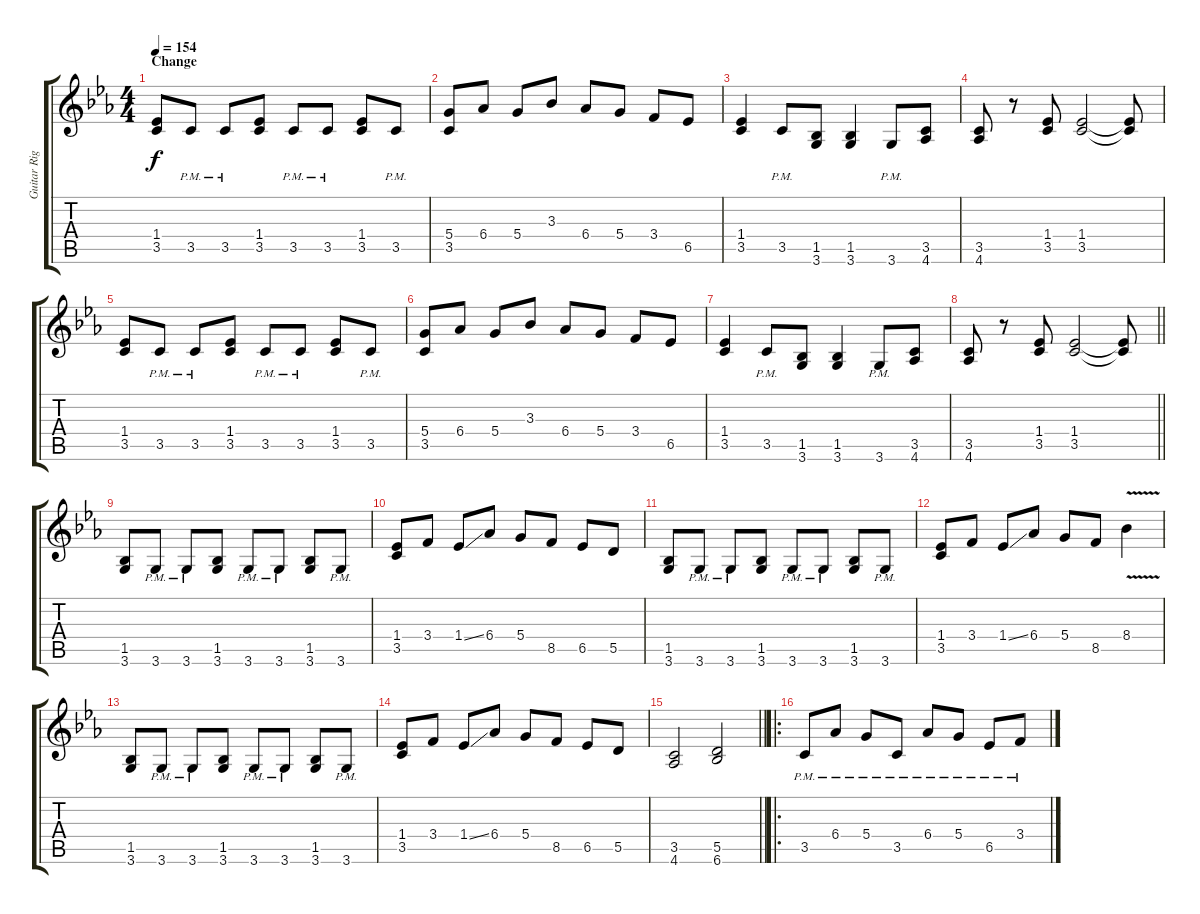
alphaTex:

\track ("Guitar Right" "Guitar Rig") {instrument distortionguitar}
\staff {score tabs}
\tuning (E4 B3 G3 D3 A2 E2) {hide}
\ts (4 4)
\section ("" "Change")
\tempo 154
\clef g2
\ks cminor
(1.4 3.5).8{dy f} 3.5{pm}.8 3.5{pm}.8 (1.4 3.5).8 3.5{pm}.8 3.5{pm}.8 (1.4 3.5).8 3.5{pm}.8 |
(5.4 3.5).8 6.4.8 5.4.8 3.3.8 6.4.8 5.4.8 3.4.8 6.5.8 |
(1.4 3.5).4 3.5{pm}.8 (1.5 3.6).8 (1.5 3.6).4 3.6{pm}.8 (3.5 4.6).8 |
(3.5 4.6).8 r.8 (1.4 3.5).8 (1.4 3.5).2 (1.4{t} 3.5{t}).8 |
(1.4 3.5).8 3.5{pm}.8 3.5{pm}.8 (1.4 3.5).8 3.5{pm}.8 3.5{pm}.8 (1.4 3.5).8 3.5{pm}.8 |
(5.4 3.5).8 6.4.8 5.4.8 3.3.8 6.4.8 5.4.8 3.4.8 6.5.8 |
(1.4 3.5).4 3.5{pm}.8 (1.5 3.6).8 (1.5 3.6).4 3.6{pm}.8 (3.5 4.6).8 |
\barLineRight lightlight
(3.5 4.6).8 r.8 (1.4 3.5).8 (1.4 3.5).2 (1.4{t} 3.5{t}).8 |
\section ("" "")
(1.5 3.6).8 3.6{pm}.8 3.6{pm}.8 (1.5 3.6).8 3.6{pm}.8 3.6{pm}.8 (1.5 3.6).8 3.6{pm}.8 |
(1.4 3.5).8 3.4.8 1.4{ss}.8 6.4.8 5.4.8 8.5.8 6.5.8 5.5.8 |
(1.5 3.6).8 3.6{pm}.8 3.6{pm}.8 (1.5 3.6).8 3.6{pm}.8 3.6{pm}.8 (1.5 3.6).8 3.6{pm}.8 |
(1.4 3.5).8 3.4.8 1.4{ss}.8 6.4.8 5.4.8 8.5.8 8.4{v}.4 |
(1.5 3.6).8 3.6{pm}.8 3.6{pm}.8 (1.5 3.6).8 3.6{pm}.8 3.6{pm}.8 (1.5 3.6).8 3.6{pm}.8 |
(1.4 3.5).8 3.4.8 1.4{ss}.8 6.4.8 5.4.8 8.5.8 6.5.8 5.5.8 |
\barLineRight lightlight
(3.5 4.6).2 (5.5 6.6).2 |
\ro
\section ("" "")
3.5{pm}.8 6.4{pm}.8 5.4{pm}.8 3.5{pm}.8 6.4{pm}.8 5.4{pm}.8 6.5{pm}.8 3.4{pm}.8
